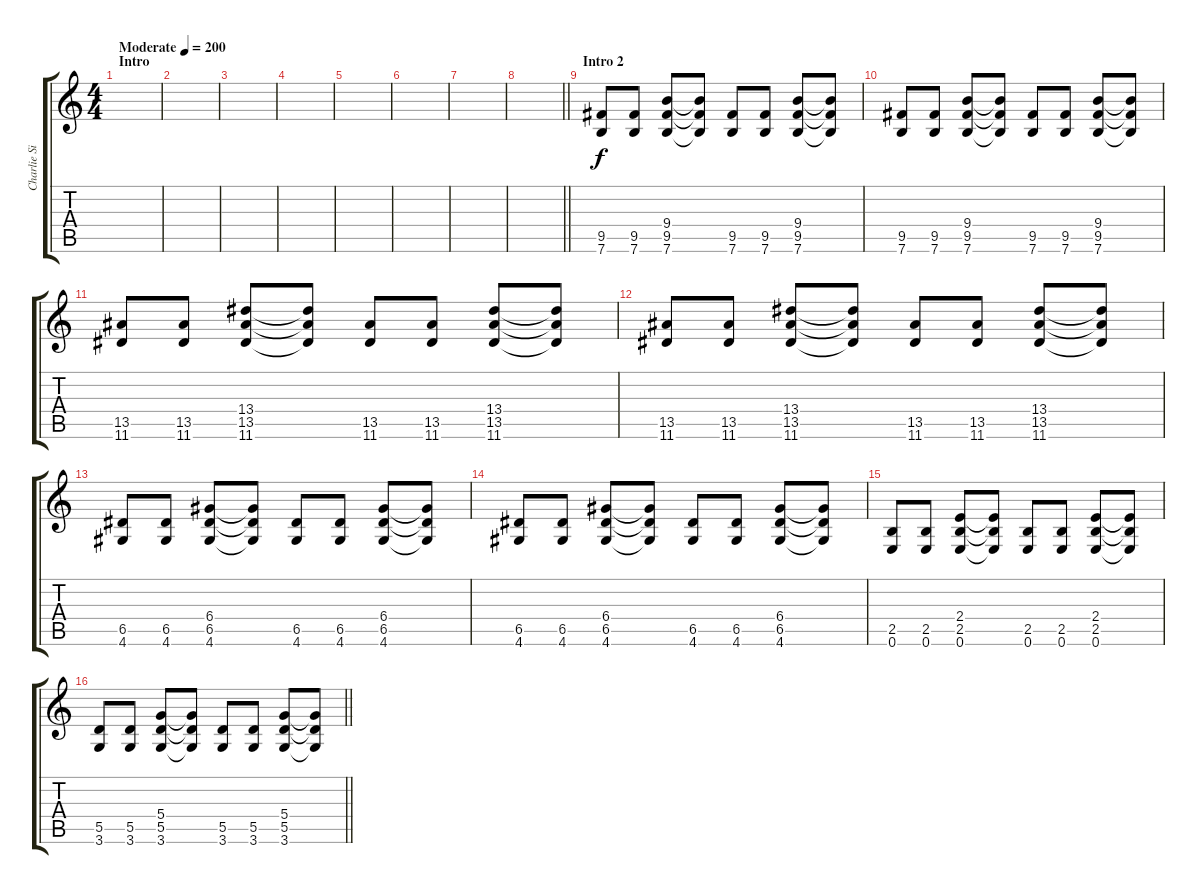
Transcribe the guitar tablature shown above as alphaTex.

\track ("Charlie Simpson" "Charlie Si") {instrument distortionguitar}
\staff {score tabs}
\tuning (E4 B3 G3 D3 A2 E2) {hide}
\ts (4 4)
\section ("" "Intro")
\tempo (200 "Moderate")
\clef g2
\ks c
|
|
|
|
|
|
|
\barLineRight lightlight
|
\section ("" "Intro 2")
(9.5 7.6).8 (9.5 7.6).8 (9.4 9.5 7.6).8 (9.4{t} 9.5{t} 7.6{t}).8 (9.5 7.6).8 (9.5 7.6).8 (9.4 9.5 7.6).8 (9.4{t} 9.5{t} 7.6{t}).8 |
(9.5 7.6).8 (9.5 7.6).8 (9.4 9.5 7.6).8 (9.4{t} 9.5{t} 7.6{t}).8 (9.5 7.6).8 (9.5 7.6).8 (9.4 9.5 7.6).8 (9.4{t} 9.5{t} 7.6{t}).8 |
(13.5 11.6).8 (13.5 11.6).8 (13.4 13.5 11.6).8 (13.4{t} 13.5{t} 11.6{t}).8 (13.5 11.6).8 (13.5 11.6).8 (13.4 13.5 11.6).8 (13.4{t} 13.5{t} 11.6{t}).8 |
(13.5 11.6).8 (13.5 11.6).8 (13.4 13.5 11.6).8 (13.4{t} 13.5{t} 11.6{t}).8 (13.5 11.6).8 (13.5 11.6).8 (13.4 13.5 11.6).8 (13.4{t} 13.5{t} 11.6{t}).8 |
(6.5 4.6).8 (6.5 4.6).8 (6.4 6.5 4.6).8 (6.4{t} 6.5{t} 4.6{t}).8 (6.5 4.6).8 (6.5 4.6).8 (6.4 6.5 4.6).8 (6.4{t} 6.5{t} 4.6{t}).8 |
(6.5 4.6).8 (6.5 4.6).8 (6.4 6.5 4.6).8 (6.4{t} 6.5{t} 4.6{t}).8 (6.5 4.6).8 (6.5 4.6).8 (6.4 6.5 4.6).8 (6.4{t} 6.5{t} 4.6{t}).8 |
(2.5 0.6).8 (2.5 0.6).8 (2.4 2.5 0.6).8 (2.4{t} 2.5{t} 0.6{t}).8 (2.5 0.6).8 (2.5 0.6).8 (2.4 2.5 0.6).8 (2.4{t} 2.5{t} 0.6{t}).8 |
\barLineRight lightlight
(5.5 3.6).8 (5.5 3.6).8 (5.4 5.5 3.6).8 (5.4{t} 5.5{t} 3.6{t}).8 (5.5 3.6).8 (5.5 3.6).8 (5.4 5.5 3.6).8 (5.4{t} 5.5{t} 3.6{t}).8
